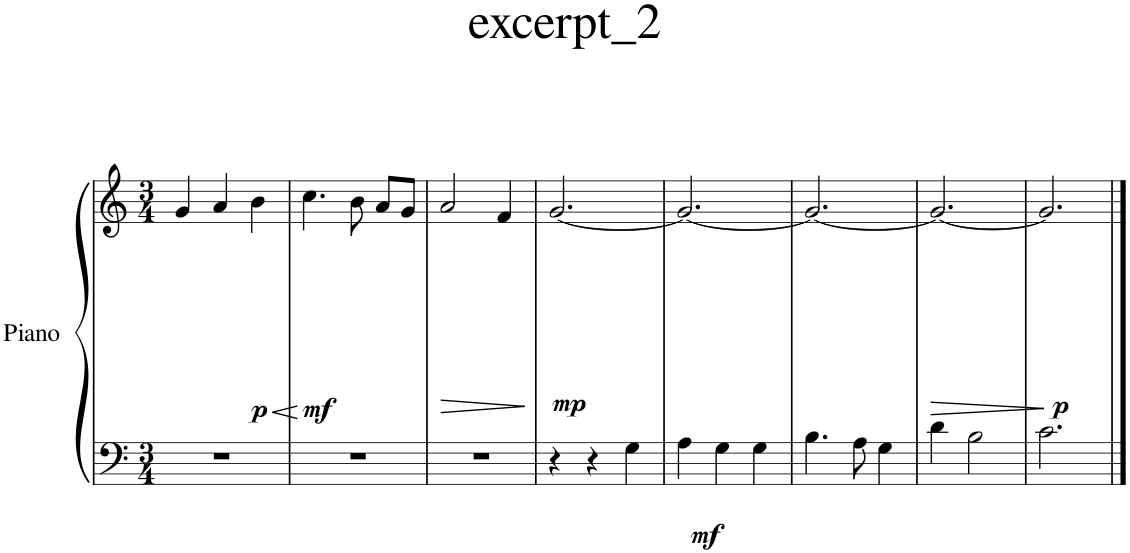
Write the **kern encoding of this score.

**kern	**kern	**dynam
*part1	*part1	*part1
*staff2	*staff1	*staff1/2
*I"Piano	*	*
*I'Pno.	*	*
*clefF4	*clefG2	*
*k[]	*k[]	*
*M3/4	*M3/4	*
=1	=1	=1
!	!	!LO:HP:b
!	!	!LO:DY:n=1:b
2.r	4g/	< p
.	4a/	.
.	4b\	.
.	.	[
=2	=2	=2
!	!	!LO:DY:b
2.r	4.cc\	mf
.	8b\	.
.	8a/L	.
.	8g/J	.
=3	=3	=3
!	!	!LO:HP:b
2.r	2a/	>
.	4f/	.
.	.	]
=4	=4	=4
!	!	!LO:DY:b
4r	[2.g/	mp
4r	.	.
!	!	!LO:DY:b=2
4G\	.	mf
=5	=5	=5
4A\	2.g/_	.
4G\	.	.
4G\	.	.
=6	=6	=6
4.B\	2.g/_	.
8A\	.	.
4G\	.	.
=7	=7	=7
!	!	!LO:HP:b
4d\	2.g/_	>
2B\	.	.
.	.	]
=8	=8	=8
!	!	!LO:DY:b
2.c\	2.g/]	p
==	==	==
*-	*-	*-
